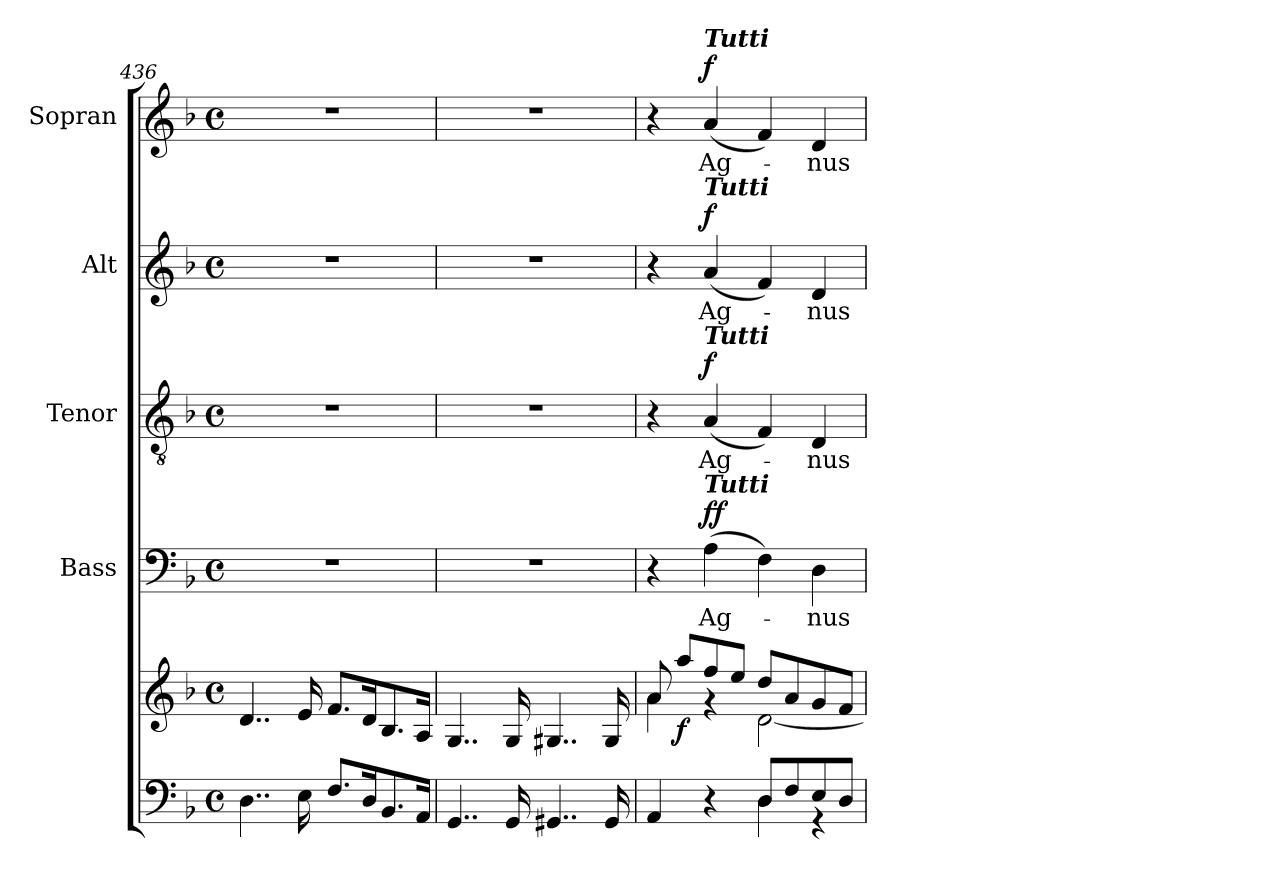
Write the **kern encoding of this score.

**kern	**kern	**dynam	**kern	**text	**dynam	**kern	**text	**dynam	**kern	**text	**dynam	**kern	**text	**dynam
*part5	*part5	*part5	*part4	*part4	*part4	*part3	*part3	*part3	*part2	*part2	*part2	*part1	*part1	*part1
*staff6	*staff5	*staff5/6	*staff4	*staff4	*staff4	*staff3	*staff3	*staff3	*staff2	*staff2	*staff2	*staff1	*staff1	*staff1
*	*	*	*I"Bass	*	*	*I"Tenor	*	*	*I"Alt	*	*	*I"Sopran	*	*
*	*	*	*I'B.	*	*	*I'T.	*	*	*I'A.	*	*	*I'S.	*	*
*clefF4	*clefG2	*	*clefF4	*	*	*clefGv2	*	*	*clefG2	*	*	*clefG2	*	*
*k[b-]	*k[b-]	*	*k[b-]	*	*	*k[b-]	*	*	*k[b-]	*	*	*k[b-]	*	*
*F:	*F:	*	*F:	*	*	*F:	*	*	*F:	*	*	*F:	*	*
*M4/4	*M4/4	*	*M4/4	*	*	*M4/4	*	*	*M4/4	*	*	*M4/4	*	*
*met(c)	*met(c)	*	*met(c)	*	*	*met(c)	*	*	*met(c)	*	*	*met(c)	*	*
=436	=436	=436	=436	=436	=436	=436	=436	=436	=436	=436	=436	=436	=436	=436
4..D\	4..d/	.	1r	.	.	1r	.	.	1r	.	.	1r	.	.
16E\	16e/	.	.	.	.	.	.	.	.	.	.	.	.	.
8.F/L	8.f/L	.	.	.	.	.	.	.	.	.	.	.	.	.
16D/k	16d/k	.	.	.	.	.	.	.	.	.	.	.	.	.
8.BB-/	8.B-/	.	.	.	.	.	.	.	.	.	.	.	.	.
16AA/Jk	16A/Jk	.	.	.	.	.	.	.	.	.	.	.	.	.
=437	=437	=437	=437	=437	=437	=437	=437	=437	=437	=437	=437	=437	=437	=437
4..GG/	4..G/	.	1r	.	.	1r	.	.	1r	.	.	1r	.	.
16GG/	16G/	.	.	.	.	.	.	.	.	.	.	.	.	.
4..GG#X/	4..G#X/	.	.	.	.	.	.	.	.	.	.	.	.	.
16GG#/	16G#/	.	.	.	.	.	.	.	.	.	.	.	.	.
!!LO:PB:g=z
=438	=438	=438	=438	=438	=438	=438	=438	=438	=438	=438	=438	=438	=438	=438
*^	*^	*	*	*	*	*	*	*	*	*	*	*	*	*
4AA/	2ryy	8a/	4a\	.	4r	.	.	4r	.	.	4r	.	.	4r	.	.
!	!	!	!	!LO:DY:b	!	!	!	!	!	!	!	!	!	!	!	!
.	.	8aa/L	.	f	.	.	.	.	.	.	.	.	.	.	.	.
!	!	!	!	!	!	!	!	!	!	!	!	!	!	!LO:TX:a:Bi:t=Tutti	!	!
!	!	!	!	!	!	!	!	!	!	!	!LO:TX:a:Bi:t=Tutti	!	!	!	!	!
!	!	!	!	!	!	!	!	!LO:TX:a:Bi:t=Tutti	!	!	!	!	!	!	!	!
!	!	!	!	!	!LO:TX:a:Bi:t=Tutti	!	!	!	!	!	!	!	!	!	!	!
!	!	!	!	!	!	!LO:LY:b	!LO:DY:a	!	!LO:LY:b	!LO:DY:a	!	!LO:LY:b	!LO:DY:a	!	!LO:LY:b	!LO:DY:a
4r	.	8ff/	4rf	.	(>4A\	Ag-	ff	(<4A/	Ag-	f	(<4a/	Ag-	f	(<4a/	Ag-	f
.	.	8ee/J	.	.	.	.	.	.	.	.	.	.	.	.	.	.
8D/L	4D\	8dd/L	[<2d\	.	4F\)	.	.	4F/)	.	.	4f/)	.	.	4f/)	.	.
8F/	.	8a/	.	.	.	.	.	.	.	.	.	.	.	.	.	.
!	!	!	!	!	!	!LO:LY:b	!	!	!LO:LY:b	!	!	!LO:LY:b	!	!	!LO:LY:b	!
8E/	4rGG	8g/	.	.	4D\	-nus	.	4D/	-nus	.	4d/	-nus	.	4d/	-nus	.
8D/J	.	8f/J	.	.	.	.	.	.	.	.	.	.	.	.	.	.
*v	*v	*	*	*	*	*	*	*	*	*	*	*	*	*	*	*
*	*v	*v	*	*	*	*	*	*	*	*	*	*	*	*	*
=	=	=	=	=	=	=	=	=	=	=	=	=	=	=
*-	*-	*-	*-	*-	*-	*-	*-	*-	*-	*-	*-	*-	*-	*-
